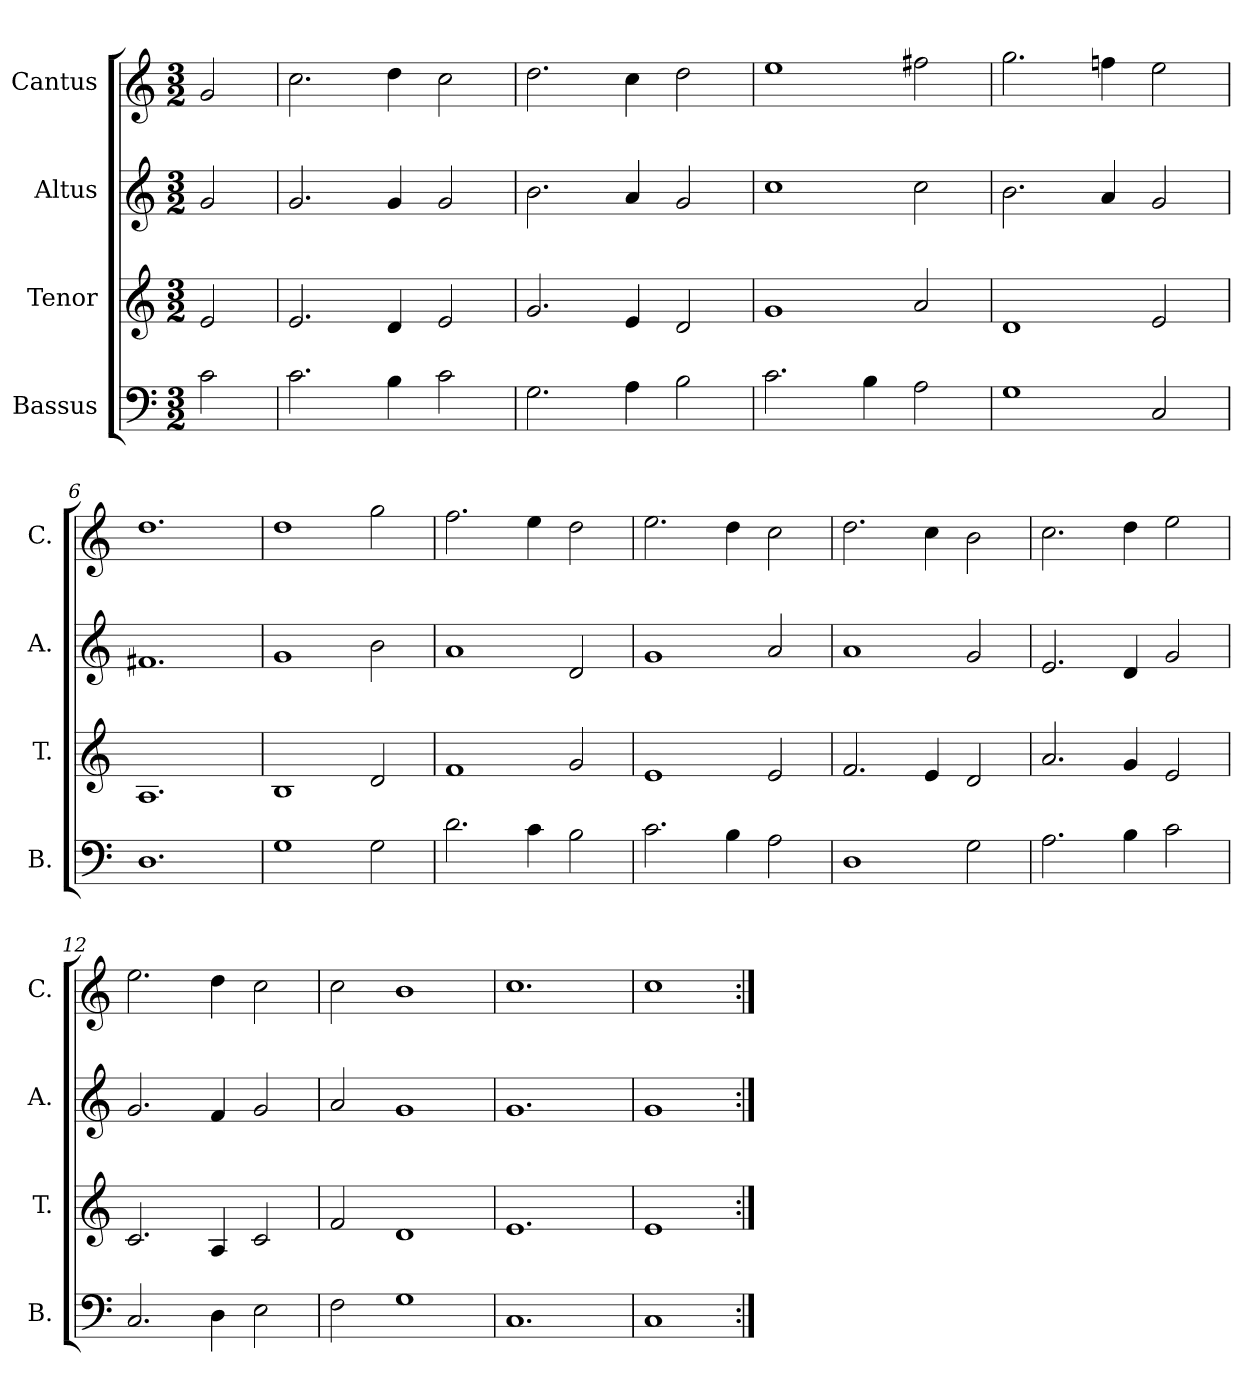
**kern	**kern	**kern	**kern
*part4	*part3	*part2	*part1
*staff4	*staff3	*staff2	*staff1
*I"Bassus	*I"Tenor	*I"Altus	*I"Cantus
*I'B.	*I'T.	*I'A.	*I'C.
*clefF4	*clefG2	*clefG2	*clefG2
*k[]	*k[]	*k[]	*k[]
*C:	*C:	*C:	*C:
*M3/2	*M3/2	*M3/2	*M3/2
=1	=1	=1	=1
2c\	2e/	2g/	2g/
=2	=2	=2	=2
2.c\	2.e/	2.g/	2.cc\
4B\	4d/	4g/	4dd\
2c\	2e/	2g/	2cc\
=3	=3	=3	=3
2.G\	2.g/	2.b\	2.dd\
4A\	4e/	4a/	4cc\
2B\	2d/	2g/	2dd\
=4	=4	=4	=4
2.c\	1g/	1cc\	1ee\
4B\	.	.	.
2A\	2a/	2cc\	2ff#X\
=5	=5	=5	=5
1G\	1d/	2.b\	2.gg\
.	.	4a/	4ffn\
2C/	2e/	2g/	2ee\
=6	=6	=6	=6
1.D\	1.A/	1.f#X/	1.dd\
=7	=7	=7	=7
1G\	1B/	1g/	1dd\
2G\	2d/	2b\	2gg\
=8	=8	=8	=8
2.d\	1f/	1a/	2.ff\
4c\	.	.	4ee\
2B\	2g/	2d/	2dd\
=9	=9	=9	=9
2.c\	1e/	1g/	2.ee\
4B\	.	.	4dd\
2A\	2e/	2a/	2cc\
=10	=10	=10	=10
1D\	2.f/	1a/	2.dd\
.	4e/	.	4cc\
2G\	2d/	2g/	2b\
=11	=11	=11	=11
2.A\	2.a/	2.e/	2.cc\
4B\	4g/	4d/	4dd\
2c\	2e/	2g/	2ee\
!!LO:LB:g=z
=12	=12	=12	=12
2.C/	2.c/	2.g/	2.ee\
4D\	4A/	4f/	4dd\
2E\	2c/	2g/	2cc\
=13	=13	=13	=13
2F\	2f/	2a/	2cc\
1G\	1d/	1g/	1b\
=14	=14	=14	=14
1.C/	1.e/	1.g/	1.cc\
=15	=15	=15	=15
1C/	1e/	1g/	1cc\
=:|!	=:|!	=:|!	=:|!
*-	*-	*-	*-
